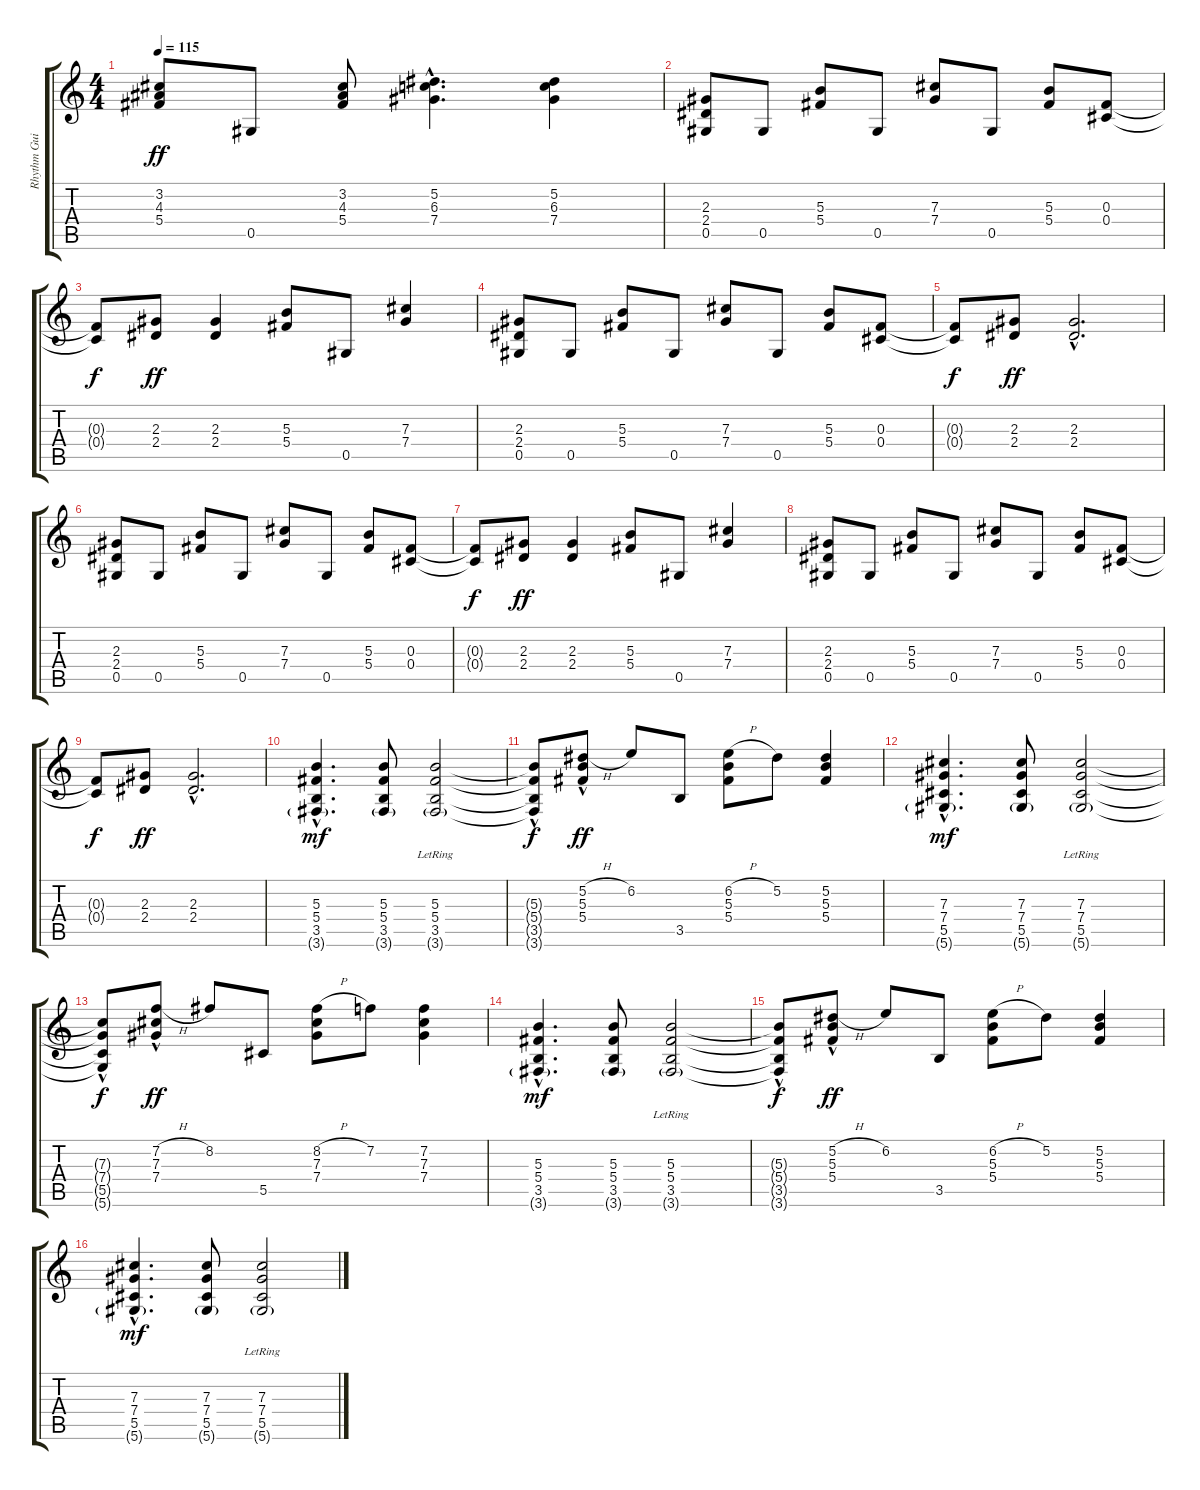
\track ("Rhythm Guitar" "Rhythm Gui") {instrument overdrivenguitar}
\staff {score tabs}
\tuning (Eb4 Bb3 Gb3 Db3 Ab2 Eb2) {hide}
\ts (4 4)
\tempo 115
\clef g2
\ks c
(3.2 4.3 5.4).8{dy ff} 0.5.8 (3.2 4.3 5.4).8 (5.2{hac} 6.3{hac} 7.4{hac}).4{d} (5.2 6.3 7.4).4 |
(2.3 2.4 0.5).8 0.5.8 (5.3 5.4).8 0.5.8 (7.3 7.4).8 0.5.8 (5.3 5.4).8 (0.3 0.4).8 |
(0.3{t} 0.4{t}).8{dy f} (2.3 2.4).8{dy ff} (2.3 2.4).4 (5.3 5.4).8 0.5.8 (7.3 7.4).4 |
(2.3 2.4 0.5).8 0.5.8 (5.3 5.4).8 0.5.8 (7.3 7.4).8 0.5.8 (5.3 5.4).8 (0.3 0.4).8 |
(0.3{t} 0.4{t}).8{dy f} (2.3 2.4).8{dy ff} (2.3{hac} 2.4{hac}).2{d} |
(2.3 2.4 0.5).8 0.5.8 (5.3 5.4).8 0.5.8 (7.3 7.4).8 0.5.8 (5.3 5.4).8 (0.3 0.4).8 |
(0.3{t} 0.4{t}).8{dy f} (2.3 2.4).8{dy ff} (2.3 2.4).4 (5.3 5.4).8 0.5.8 (7.3 7.4).4 |
(2.3 2.4 0.5).8 0.5.8 (5.3 5.4).8 0.5.8 (7.3 7.4).8 0.5.8 (5.3 5.4).8 (0.3 0.4).8 |
(0.3{t} 0.4{t}).8{dy f} (2.3 2.4).8{dy ff} (2.3{hac} 2.4{hac}).2{d} |
(5.3{hac} 5.4{hac} 3.5{hac} 3.6{g hac}).4{d dy mf} (5.3 5.4 3.5 3.6{g}).8 (5.3{lr} 5.4{lr} 3.5{lr} 3.6{g lr}).2 |
(5.3{t} 5.4{t} 3.5{hac t} 3.6{t}).8{dy f} (5.2{h hac} 5.3{hac} 5.4).8{dy ff} 6.2.8 3.5.8 (6.2{h} 5.3 5.4).8 5.2.8 (5.2 5.3 5.4).4 |
(7.3{hac} 7.4{hac} 5.5{hac} 5.6{g hac}).4{d dy mf} (7.3 7.4 5.5 5.6{g}).8 (7.3{lr} 7.4{lr} 5.5{lr} 5.6{g lr}).2 |
(7.3{t} 7.4{hac t} 5.5{t} 5.6{t}).8{dy f} (7.2{h hac} 7.3{hac} 7.4).8{dy ff} 8.2.8 5.5.8 (8.2{h} 7.3 7.4).8 7.2.8 (7.2 7.3 7.4).4 |
(5.3{hac} 5.4{hac} 3.5{hac} 3.6{g hac}).4{d dy mf} (5.3 5.4 3.5 3.6{g}).8 (5.3{lr} 5.4{lr} 3.5{lr} 3.6{g lr}).2 |
(5.3{t} 5.4{t} 3.5{hac t} 3.6{t}).8{dy f} (5.2{h hac} 5.3{hac} 5.4).8{dy ff} 6.2.8 3.5.8 (6.2{h} 5.3 5.4).8 5.2.8 (5.2 5.3 5.4).4 |
(7.3{hac} 7.4{hac} 5.5{hac} 5.6{g hac}).4{d dy mf} (7.3 7.4 5.5 5.6{g}).8 (7.3{lr} 7.4{lr} 5.5{lr} 5.6{g lr}).2
